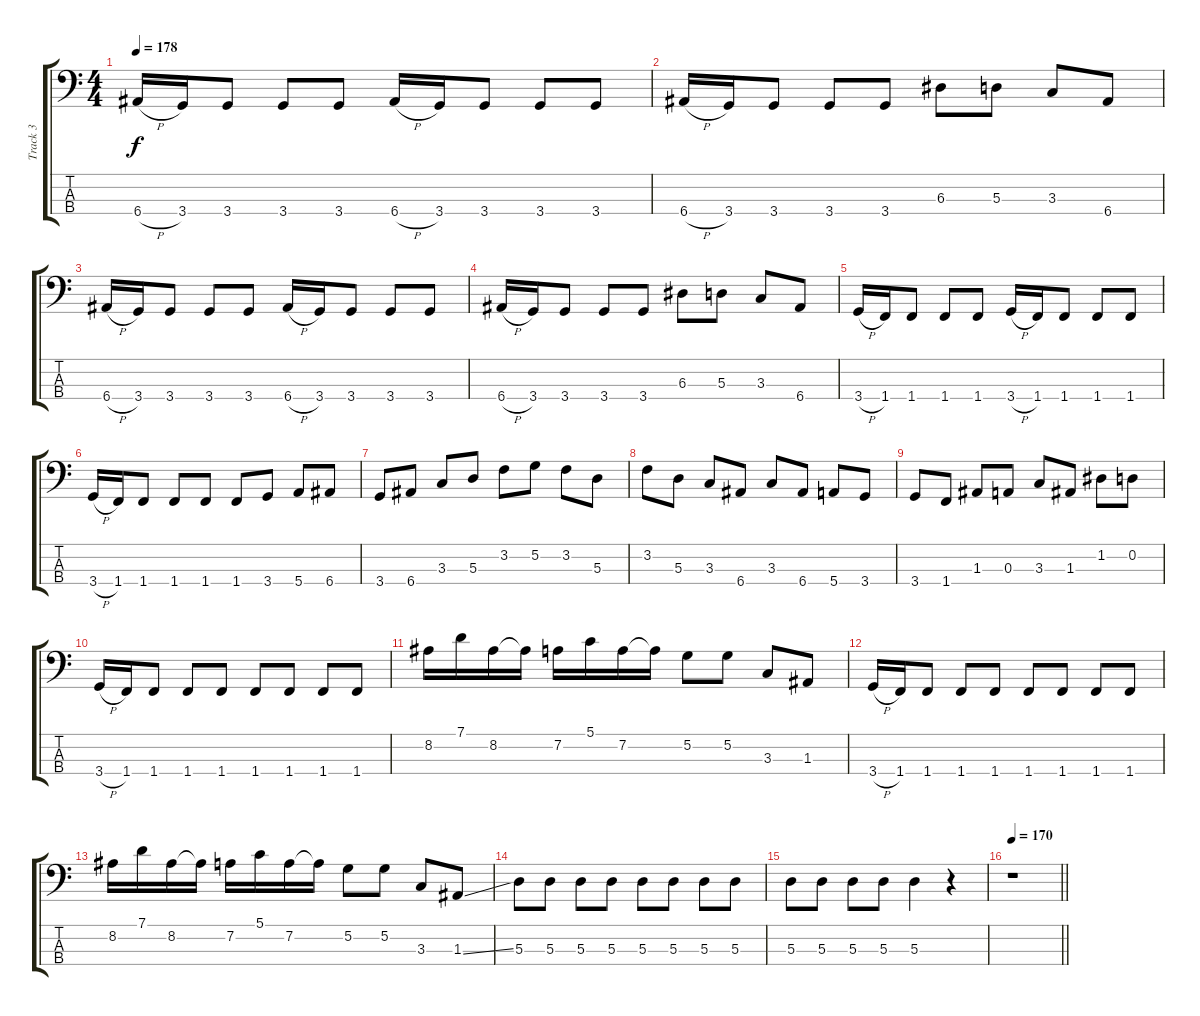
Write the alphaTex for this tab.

\track ("Track 3" "Track 3") {instrument electricbassfinger}
\staff {score tabs}
\tuning (G2 D2 A1 E1) {hide}
\ts (4 4)
\tempo 178
\clef f4
\ks c
6.4{h}.16{dy f} 3.4.16 3.4.8 3.4.8 3.4.8 6.4{h}.16 3.4.16 3.4.8 3.4.8 3.4.8 |
6.4{h}.16 3.4.16 3.4.8 3.4.8 3.4.8 6.3.8 5.3.8 3.3.8 6.4.8 |
6.4{h}.16 3.4.16 3.4.8 3.4.8 3.4.8 6.4{h}.16 3.4.16 3.4.8 3.4.8 3.4.8 |
6.4{h}.16 3.4.16 3.4.8 3.4.8 3.4.8 6.3.8 5.3.8 3.3.8 6.4.8 |
3.4{h}.16 1.4.16 1.4.8 1.4.8 1.4.8 3.4{h}.16 1.4.16 1.4.8 1.4.8 1.4.8 |
3.4{h}.16 1.4.16 1.4.8 1.4.8 1.4.8 1.4.8 3.4.8 5.4.8 6.4.8 |
3.4.8 6.4.8 3.3.8 5.3.8 3.2.8 5.2.8 3.2.8 5.3.8 |
3.2.8 5.3.8 3.3.8 6.4.8 3.3.8 6.4.8 5.4.8 3.4.8 |
3.4.8 1.4.8 1.3.8 0.3.8 3.3.8 1.3.8 1.2.8 0.2.8 |
3.4{h}.16 1.4.16 1.4.8 1.4.8 1.4.8 1.4.8 1.4.8 1.4.8 1.4.8 |
8.2.16 7.1.16 8.2.16 8.2{t}.16 7.2.16 5.1.16 7.2.16 7.2{t}.16 5.2.8 5.2.8 3.3.8 1.3.8 |
3.4{h}.16 1.4.16 1.4.8 1.4.8 1.4.8 1.4.8 1.4.8 1.4.8 1.4.8 |
8.2.16 7.1.16 8.2.16 8.2{t}.16 7.2.16 5.1.16 7.2.16 7.2{t}.16 5.2.8 5.2.8 3.3.8 1.3{ss}.8 |
5.3.8 5.3.8 5.3.8 5.3.8 5.3.8 5.3.8 5.3.8 5.3.8 |
5.3.8 5.3.8 5.3.8 5.3.8 5.3.4 r.4 |
\tempo 170
\barLineRight lightlight
r.1
